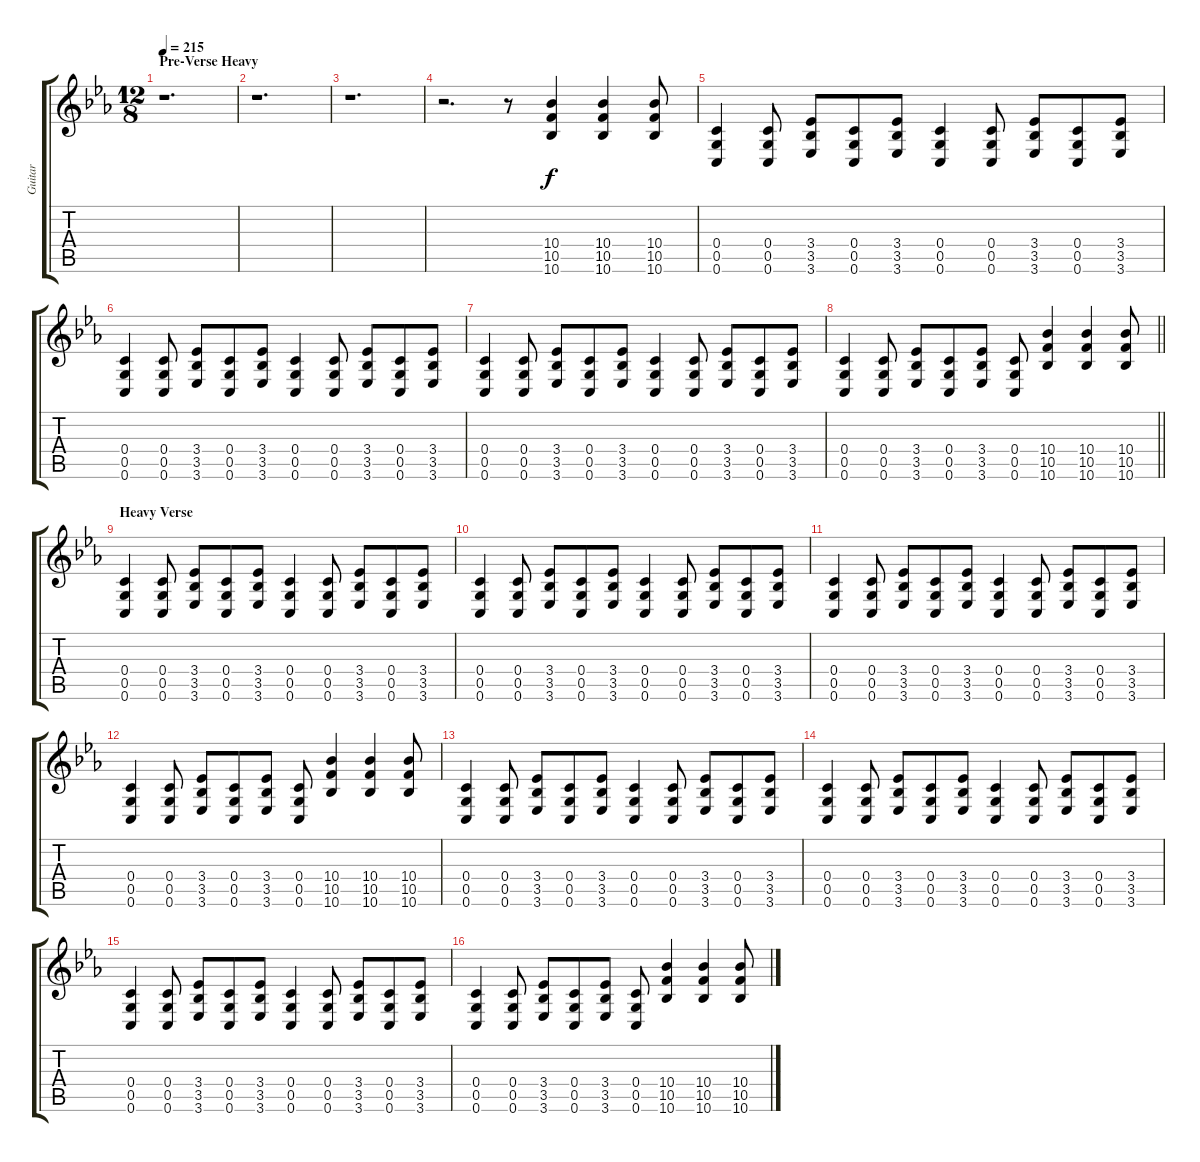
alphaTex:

\track ("Guitar" "Guitar") {instrument distortionguitar}
\staff {score tabs}
\tuning (D4 A3 F3 C3 G2 C2) {hide}
\ts (12 8)
\section ("" "Pre-Verse Heavy")
\tempo 215
\clef g2
\ks cminor
r.1{d dy f instrument distortionguitar} |
r.1{d} |
r.1{d} |
r.2{d} r.8 (10.4 10.5 10.6).4 (10.4 10.5 10.6).4 (10.4 10.5 10.6).8 |
(0.4 0.5 0.6).4 (0.4 0.5 0.6).8 (3.4 3.5 3.6).8 (0.4 0.5 0.6).8 (3.4 3.5 3.6).8 (0.4 0.5 0.6).4 (0.4 0.5 0.6).8 (3.4 3.5 3.6).8 (0.4 0.5 0.6).8 (3.4 3.5 3.6).8 |
(0.4 0.5 0.6).4 (0.4 0.5 0.6).8 (3.4 3.5 3.6).8 (0.4 0.5 0.6).8 (3.4 3.5 3.6).8 (0.4 0.5 0.6).4 (0.4 0.5 0.6).8 (3.4 3.5 3.6).8 (0.4 0.5 0.6).8 (3.4 3.5 3.6).8 |
(0.4 0.5 0.6).4 (0.4 0.5 0.6).8 (3.4 3.5 3.6).8 (0.4 0.5 0.6).8 (3.4 3.5 3.6).8 (0.4 0.5 0.6).4 (0.4 0.5 0.6).8 (3.4 3.5 3.6).8 (0.4 0.5 0.6).8 (3.4 3.5 3.6).8 |
\barLineRight lightlight
(0.4 0.5 0.6).4 (0.4 0.5 0.6).8 (3.4 3.5 3.6).8 (0.4 0.5 0.6).8 (3.4 3.5 3.6).8 (0.4 0.5 0.6).8 (10.4 10.5 10.6).4 (10.4 10.5 10.6).4 (10.4 10.5 10.6).8 |
\section ("" "Heavy Verse")
(0.4 0.5 0.6).4 (0.4 0.5 0.6).8 (3.4 3.5 3.6).8 (0.4 0.5 0.6).8 (3.4 3.5 3.6).8 (0.4 0.5 0.6).4 (0.4 0.5 0.6).8 (3.4 3.5 3.6).8 (0.4 0.5 0.6).8 (3.4 3.5 3.6).8 |
(0.4 0.5 0.6).4 (0.4 0.5 0.6).8 (3.4 3.5 3.6).8 (0.4 0.5 0.6).8 (3.4 3.5 3.6).8 (0.4 0.5 0.6).4 (0.4 0.5 0.6).8 (3.4 3.5 3.6).8 (0.4 0.5 0.6).8 (3.4 3.5 3.6).8 |
(0.4 0.5 0.6).4 (0.4 0.5 0.6).8 (3.4 3.5 3.6).8 (0.4 0.5 0.6).8 (3.4 3.5 3.6).8 (0.4 0.5 0.6).4 (0.4 0.5 0.6).8 (3.4 3.5 3.6).8 (0.4 0.5 0.6).8 (3.4 3.5 3.6).8 |
(0.4 0.5 0.6).4 (0.4 0.5 0.6).8 (3.4 3.5 3.6).8 (0.4 0.5 0.6).8 (3.4 3.5 3.6).8 (0.4 0.5 0.6).8 (10.4 10.5 10.6).4 (10.4 10.5 10.6).4 (10.4 10.5 10.6).8 |
(0.4 0.5 0.6).4 (0.4 0.5 0.6).8 (3.4 3.5 3.6).8 (0.4 0.5 0.6).8 (3.4 3.5 3.6).8 (0.4 0.5 0.6).4 (0.4 0.5 0.6).8 (3.4 3.5 3.6).8 (0.4 0.5 0.6).8 (3.4 3.5 3.6).8 |
(0.4 0.5 0.6).4 (0.4 0.5 0.6).8 (3.4 3.5 3.6).8 (0.4 0.5 0.6).8 (3.4 3.5 3.6).8 (0.4 0.5 0.6).4 (0.4 0.5 0.6).8 (3.4 3.5 3.6).8 (0.4 0.5 0.6).8 (3.4 3.5 3.6).8 |
(0.4 0.5 0.6).4 (0.4 0.5 0.6).8 (3.4 3.5 3.6).8 (0.4 0.5 0.6).8 (3.4 3.5 3.6).8 (0.4 0.5 0.6).4 (0.4 0.5 0.6).8 (3.4 3.5 3.6).8 (0.4 0.5 0.6).8 (3.4 3.5 3.6).8 |
(0.4 0.5 0.6).4 (0.4 0.5 0.6).8 (3.4 3.5 3.6).8 (0.4 0.5 0.6).8 (3.4 3.5 3.6).8 (0.4 0.5 0.6).8 (10.4 10.5 10.6).4 (10.4 10.5 10.6).4 (10.4 10.5 10.6).8
